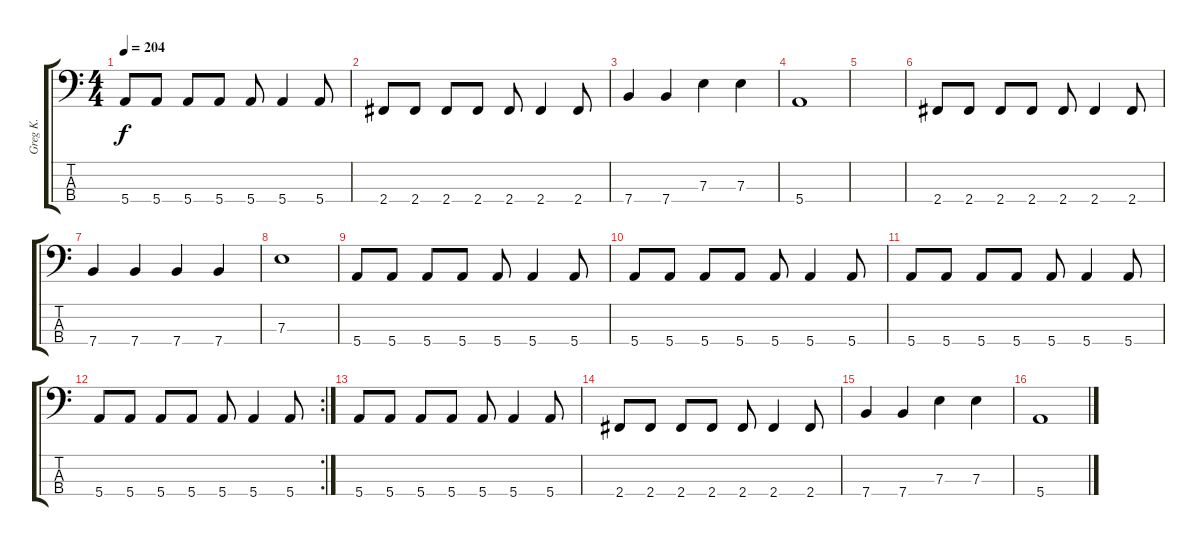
\track ("Greg K." "Greg K.") {instrument electricbasspick}
\staff {score tabs}
\tuning (G2 D2 A1 E1) {hide}
\ts (4 4)
\tempo 204
\clef f4
\ks c
5.4.8{dy f instrument electricbasspick} 5.4.8 5.4.8 5.4.8 5.4.8 5.4.4 5.4.8 |
2.4.8 2.4.8 2.4.8 2.4.8 2.4.8 2.4.4 2.4.8 |
7.4.4 7.4.4 7.3.4 7.3.4 |
5.4.1 |
|
2.4.8 2.4.8 2.4.8 2.4.8 2.4.8 2.4.4 2.4.8 |
7.4.4 7.4.4 7.4.4 7.4.4 |
7.3.1 |
5.4.8 5.4.8 5.4.8 5.4.8 5.4.8 5.4.4 5.4.8 |
5.4.8 5.4.8 5.4.8 5.4.8 5.4.8 5.4.4 5.4.8 |
5.4.8 5.4.8 5.4.8 5.4.8 5.4.8 5.4.4 5.4.8 |
\rc 2
5.4.8 5.4.8 5.4.8 5.4.8 5.4.8 5.4.4 5.4.8 |
5.4.8 5.4.8 5.4.8 5.4.8 5.4.8 5.4.4 5.4.8 |
2.4.8 2.4.8 2.4.8 2.4.8 2.4.8 2.4.4 2.4.8 |
7.4.4 7.4.4 7.3.4 7.3.4 |
5.4.1
